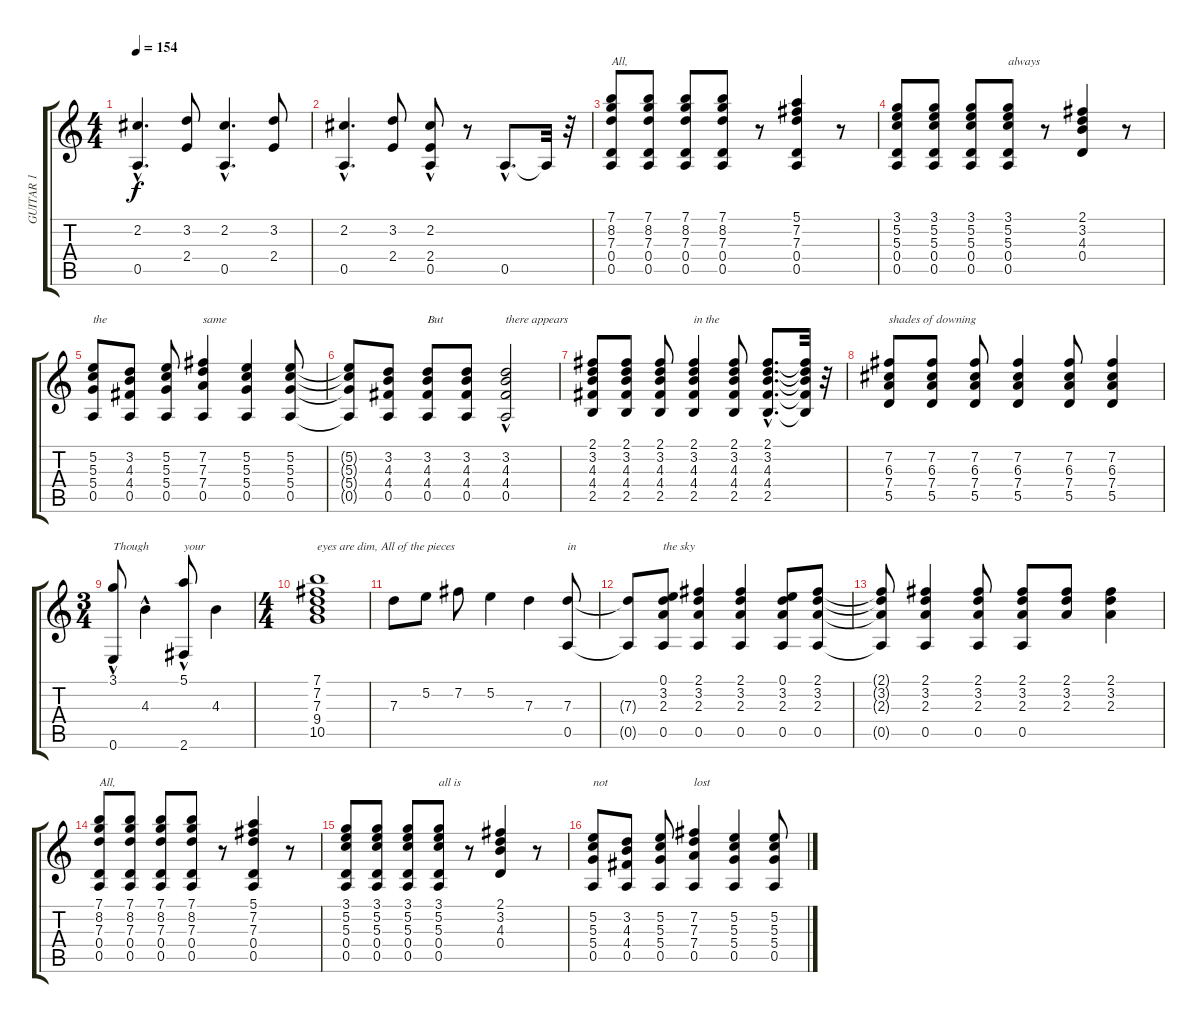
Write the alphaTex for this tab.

\track ("GUITAR 1" "GUITAR 1") {instrument acousticguitarsteel}
\staff {score tabs}
\tuning (E4 B3 G3 D3 A2 E2) {hide}
\ts (4 4)
\tempo 154
\clef g2
\ks c
(2.2{hac} 0.5{hac}).4{d dy f} (3.2 2.4).8 (2.2{hac} 0.5{hac}).4{d} (3.2 2.4).8 |
(2.2{hac} 0.5{hac}).4{d} (3.2 2.4).8 (2.2{hac} 2.4{hac} 0.5{hac}).8 r.8 0.5{hac}.8{d} 0.5{t}.32 r.32 |
(7.1 8.2 7.3 0.4 0.5).8{txt "All,"} (7.1 8.2 7.3 0.4 0.5).8 (7.1 8.2 7.3 0.4 0.5).8 (7.1 8.2 7.3 0.4 0.5).8 r.8 (5.1 7.2 7.3 0.4 0.5).4 r.8 |
(3.1 5.2 5.3 0.4 0.5).8 (3.1 5.2 5.3 0.4 0.5).8 (3.1 5.2 5.3 0.4 0.5).8 (3.1 5.2 5.3 0.4 0.5).8{txt "always"} r.8 (2.1 3.2 4.3 0.4).4 r.8 |
(5.2 5.3 5.4 0.5).8{txt "the "} (3.2 4.3 4.4 0.5).8 (5.2 5.3 5.4 0.5).8 (7.2 7.3 7.4 0.5).4{txt "same"} (5.2 5.3 5.4 0.5).4 (5.2 5.3 5.4 0.5).8 |
(5.2{t} 5.3{t} 5.4{t} 0.5{t}).8 (3.2 4.3 4.4 0.5).8 (3.2 4.3 4.4 0.5).8{txt "But"} (3.2 4.3 4.4 0.5).8 (3.2 4.3{hac} 4.4 0.5).2{txt "there appears"} |
(2.1 3.2 4.3 4.4 2.5).8 (2.1 3.2 4.3 4.4 2.5).8 (2.1 3.2 4.3 4.4 2.5).8 (2.1 3.2 4.3 4.4 2.5).4{txt "in the "} (2.1 3.2 4.3 4.4 2.5).8 (2.1{hac} 3.2{hac} 4.3{hac} 4.4 2.5{hac}).8{d} (2.1{t} 3.2{t} 4.3{t} 4.4{t} 2.5{t}).32 r.32 |
(7.2 6.3 7.4 5.5).8{txt "shades of downing"} (7.2 6.3 7.4 5.5).8 (7.2 6.3 7.4 5.5).8 (7.2 6.3 7.4 5.5).4 (7.2 6.3 7.4 5.5).8 (7.2 6.3 7.4 5.5).4 |
\ts (3 4)
(3.1{hac} 0.6{hac}).8{txt "Though"} 4.3{hac}.4 (5.1{hac} 2.6{hac}).8{txt "your"} 4.3.4 |
\ts (4 4)
(7.1 7.2 7.3 9.4 10.5).1{txt "eyes are dim, All of the pieces "} |
7.3.8 5.2.8 7.2.8 5.2.4 7.3.4 (7.3 0.5).8{txt "in "} |
(7.3{t} 0.5{t}).8 (0.1 3.2 2.3 0.5).8{txt "the sky"} (2.1 3.2 2.3 0.5).4 (2.1 3.2 2.3 0.5).4 (0.1 3.2 2.3 0.5).8 (2.1 3.2 2.3 0.5).8 |
(2.1{t} 3.2{t} 2.3{t} 0.5{t}).8 (2.1 3.2 2.3 0.5).4 (2.1 3.2 2.3 0.5).8 (2.1 3.2 2.3 0.5).8 (2.1 3.2 2.3).8 (2.1 3.2 2.3).4 |
(7.1 8.2 7.3 0.4 0.5).8{txt "All,"} (7.1 8.2 7.3 0.4 0.5).8 (7.1 8.2 7.3 0.4 0.5).8 (7.1 8.2 7.3 0.4 0.5).8 r.8 (5.1 7.2 7.3 0.4 0.5).4 r.8 |
(3.1 5.2 5.3 0.4 0.5).8 (3.1 5.2 5.3 0.4 0.5).8 (3.1 5.2 5.3 0.4 0.5).8 (3.1 5.2 5.3 0.4 0.5).8{txt "all is "} r.8 (2.1 3.2 4.3 0.4).4 r.8 |
(5.2 5.3 5.4 0.5).8{txt "not "} (3.2 4.3 4.4 0.5).8 (5.2 5.3 5.4 0.5).8 (7.2 7.3 7.4 0.5).4{txt "lost"} (5.2 5.3 5.4 0.5).4 (5.2 5.3 5.4 0.5).8
